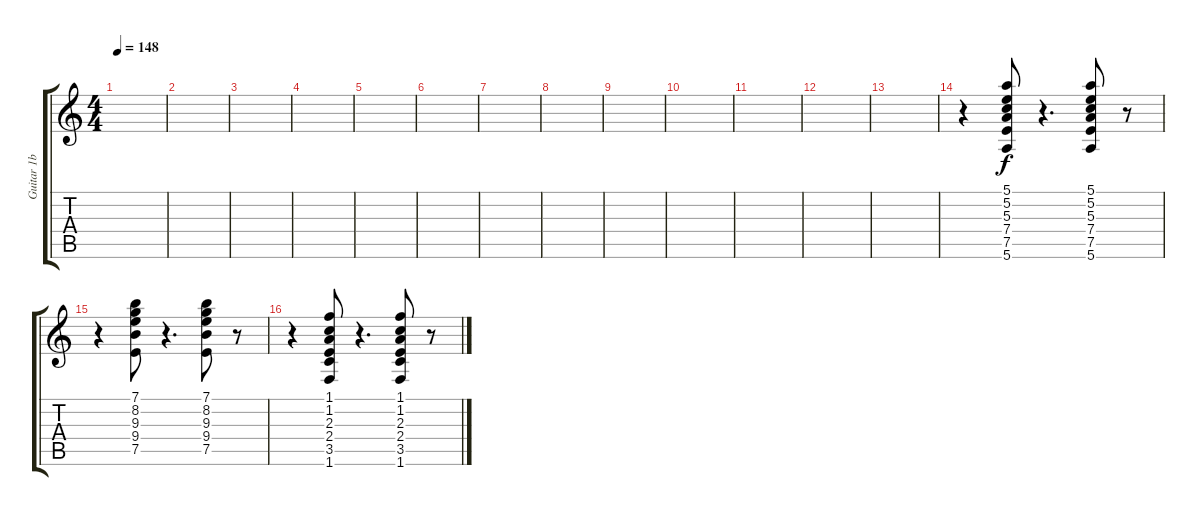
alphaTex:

\track ("Guitar 1b" "Guitar 1b") {instrument electricguitarjazz}
\staff {score tabs}
\tuning (E4 B3 G3 D3 A2 E2) {hide}
\ts (4 4)
\tempo 148
\clef g2
\ks c
|
|
|
|
|
|
|
|
|
|
|
|
|
r.4 (5.1 5.2 5.3 7.4 7.5 5.6).8 r.4{d} (5.1 5.2 5.3 7.4 7.5 5.6).8 r.8 |
r.4 (7.1 8.2 9.3 9.4 7.5).8 r.4{d} (7.1 8.2 9.3 9.4 7.5).8 r.8 |
r.4 (1.1 1.2 2.3 2.4 3.5 1.6).8 r.4{d} (1.1 1.2 2.3 2.4 3.5 1.6).8 r.8
